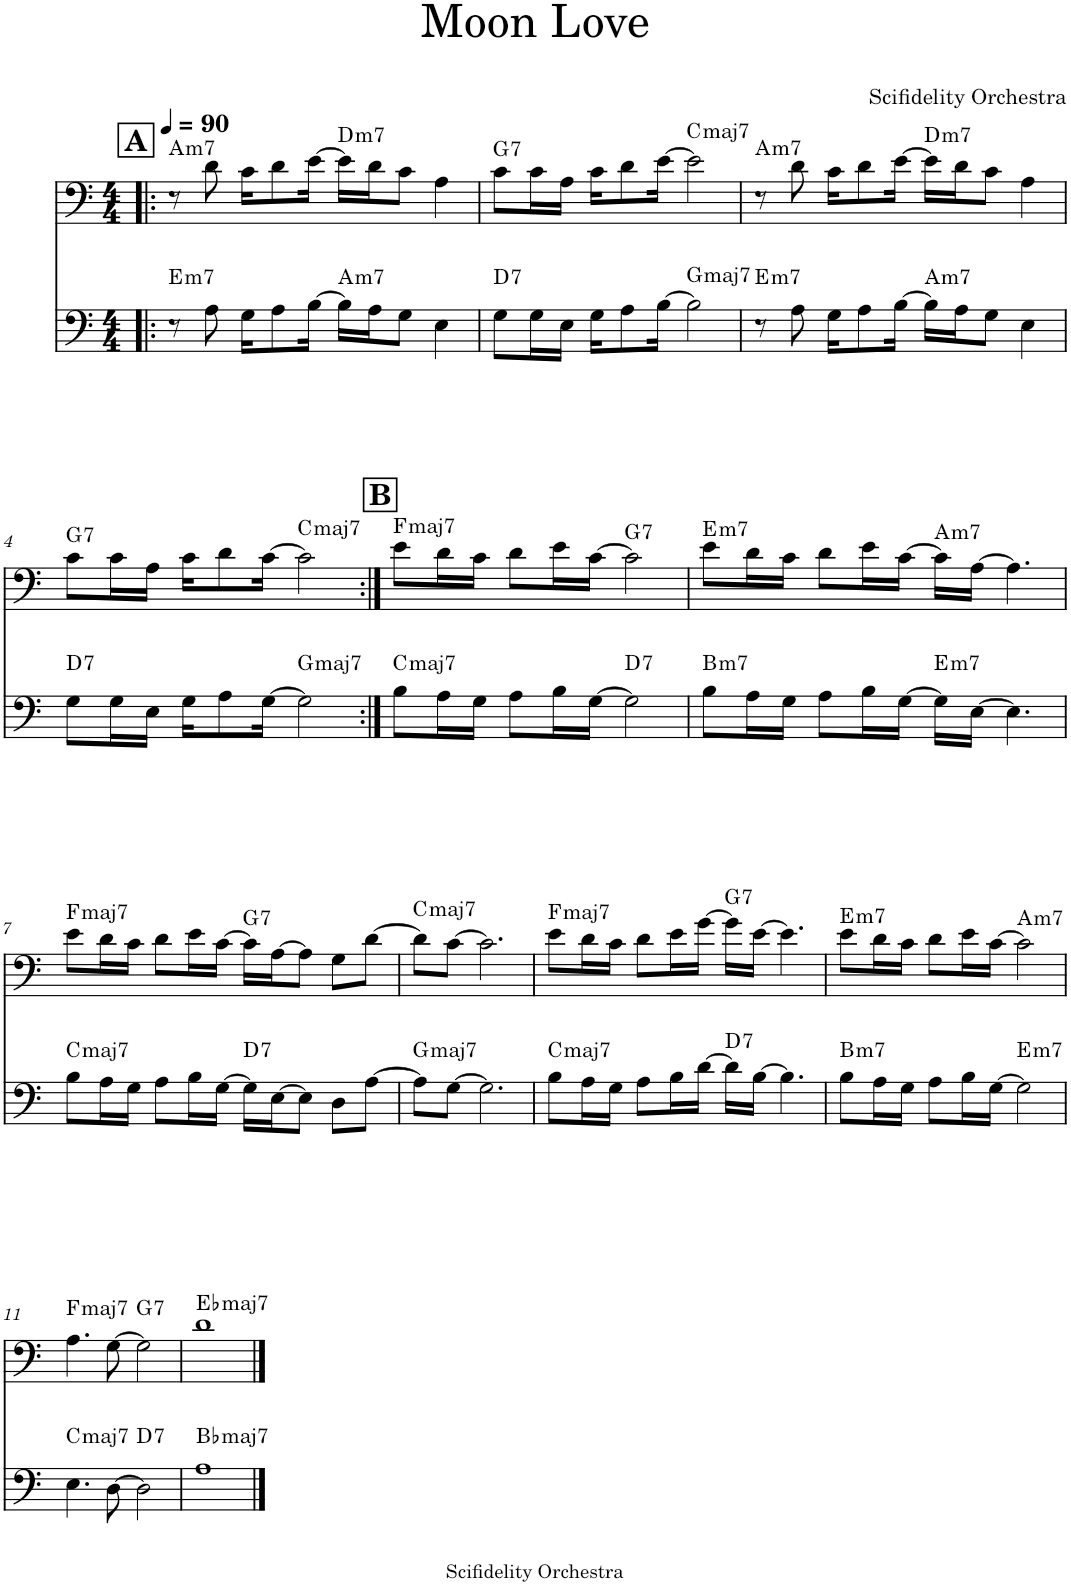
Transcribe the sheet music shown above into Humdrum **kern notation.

**kern	**harte	**kern	**harte
*part2	*part2	*part1	*part1
*staff2	*	*staff1	*
*I"Trombone	*	*I"Piano	*
*I'Trb	*	*I'Pno	*
*clefF4	*	*clefF4	*
*k[]	*	*k[]	*
*M4/4	*	*M4/4	*
*MM90	*	*MM90	*
!!LO:REH:place=s1:a:B:cj:fs=14:t=A
=1!|:	=1!|:	=1!|:	=1!|:
!	!LO:H:kt=m7	!	!LO:H:kt=m7
8rE	E:min7	8rE	A:min7
8A\	.	8d\	.
16G\KL	.	16c\KL	.
8A\	.	8d\	.
[16B\Jk	.	[16e\Jk	.
!	!LO:H:kt=m7	!	!LO:H:kt=m7
16B\LL]	A:min7	16e\LL]	D:min7
16A\J	.	16d\J	.
8G\J	.	8c\J	.
4E\	.	4A\	.
=2	=2	=2	=2
!	!LO:H:kt=7	!	!LO:H:kt=7
8G\L	D:7	8c\L	G:7
16G\L	.	16c\L	.
16E\JJ	.	16A\JJ	.
16G\KL	.	16c\KL	.
8A\	.	8d\	.
[16B\Jk	.	[16e\Jk	.
!	!LO:H:kt=maj7	!	!LO:H:kt=maj7
2B\]	G:maj7	2e\]	C:maj7
=3	=3	=3	=3
!	!LO:H:kt=m7	!	!LO:H:kt=m7
8rE	E:min7	8rE	A:min7
8A\	.	8d\	.
16G\KL	.	16c\KL	.
8A\	.	8d\	.
[16B\Jk	.	[16e\Jk	.
!	!LO:H:kt=m7	!	!LO:H:kt=m7
16B\LL]	A:min7	16e\LL]	D:min7
16A\J	.	16d\J	.
8G\J	.	8c\J	.
4E\	.	4A\	.
!!LO:LB:g=z
=4	=4	=4	=4
!	!LO:H:kt=7	!	!LO:H:kt=7
8G\L	D:7	8c\L	G:7
16G\L	.	16c\L	.
16E\JJ	.	16A\JJ	.
16G\KL	.	16c\KL	.
8A\	.	8d\	.
[16G\Jk	.	[16c\Jk	.
!	!LO:H:kt=maj7	!	!LO:H:kt=maj7
2G\]	G:maj7	2c\]	C:maj7
!!LO:REH:place=s1:a:B:cj:fs=14:t=B
=5:|!	=5:|!	=5:|!	=5:|!
!	!LO:H:kt=maj7	!	!LO:H:kt=maj7
8B\L	C:maj7	8e\L	F:maj7
16A\L	.	16d\L	.
16G\JJ	.	16c\JJ	.
8A\L	.	8d\L	.
16B\L	.	16e\L	.
[16G\JJ	.	[16c\JJ	.
!	!LO:H:kt=7	!	!LO:H:kt=7
2G\]	D:7	2c\]	G:7
=6	=6	=6	=6
!	!LO:H:kt=m7	!	!LO:H:kt=m7
8B\L	B:min7	8e\L	E:min7
16A\L	.	16d\L	.
16G\JJ	.	16c\JJ	.
8A\L	.	8d\L	.
16B\L	.	16e\L	.
[16G\JJ	.	[16c\JJ	.
!	!LO:H:kt=m7	!	!LO:H:kt=m7
16G\LL]	E:min7	16c\LL]	A:min7
[16E\JJ	.	[16A\JJ	.
4.E\]	.	4.A\]	.
!!LO:LB:g=z
=7	=7	=7	=7
!	!LO:H:kt=maj7	!	!LO:H:kt=maj7
8B\L	C:maj7	8e\L	F:maj7
16A\L	.	16d\L	.
16G\JJ	.	16c\JJ	.
8A\L	.	8d\L	.
16B\L	.	16e\L	.
[16G\JJ	.	[16c\JJ	.
!	!LO:H:kt=7	!	!LO:H:kt=7
16G\LL]	D:7	16c\LL]	G:7
[16E\J	.	[16A\J	.
8E\J]	.	8A\J]	.
8D\L	.	8G\L	.
[8A\J	.	[8d\J	.
=8	=8	=8	=8
!	!LO:H:kt=maj7	!	!LO:H:kt=maj7
8A\L]	G:maj7	8d\L]	C:maj7
[8G\J	.	[8c\J	.
2.G\]	.	2.c\]	.
=9	=9	=9	=9
!	!LO:H:kt=maj7	!	!LO:H:kt=maj7
8B\L	C:maj7	8e\L	F:maj7
16A\L	.	16d\L	.
16G\JJ	.	16c\JJ	.
8A\L	.	8d\L	.
16B\L	.	16e\L	.
[16d\JJ	.	[16g\JJ	.
!	!LO:H:kt=7	!	!LO:H:kt=7
16d\LL]	D:7	16g\LL]	G:7
[16B\JJ	.	[16e\JJ	.
4.B\]	.	4.e\]	.
=10	=10	=10	=10
!	!LO:H:kt=m7	!	!LO:H:kt=m7
8B\L	B:min7	8e\L	E:min7
16A\L	.	16d\L	.
16G\JJ	.	16c\JJ	.
8A\L	.	8d\L	.
16B\L	.	16e\L	.
[16G\JJ	.	[16c\JJ	.
!	!LO:H:kt=m7	!	!LO:H:kt=m7
2G\]	E:min7	2c\]	A:min7
!!LO:LB:g=z
=11	=11	=11	=11
!	!LO:H:kt=maj7	!	!LO:H:kt=maj7
4.E\	C:maj7	4.A\	F:maj7
[8D\	.	[8G\	.
!	!LO:H:kt=7	!	!LO:H:kt=7
2D\]	D:7	2G\]	G:7
=12	=12	=12	=12
!	!LO:H:kt=maj7	!	!LO:H:kt=maj7
1A	Bb:maj7	1d	Eb:maj7
==	==	==	==
*-	*-	*-	*-
